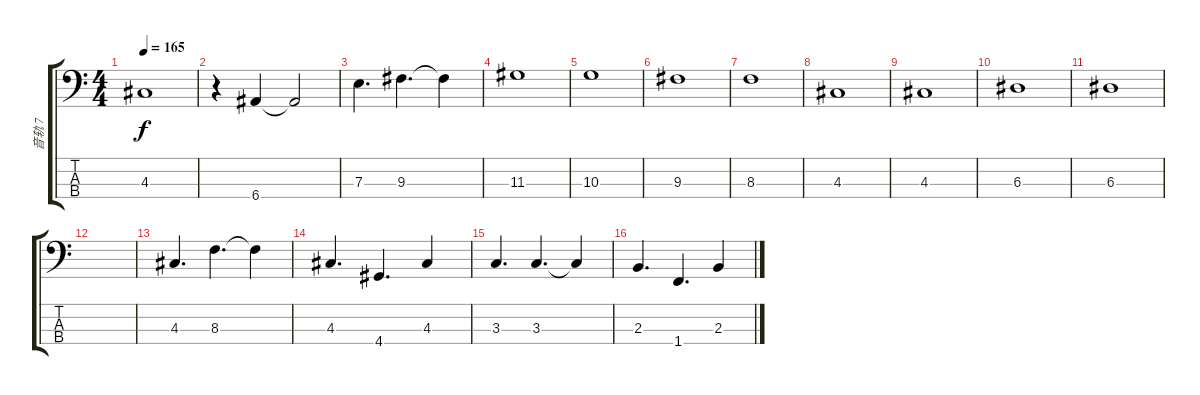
\track ("音轨 7" "音轨 7") {instrument electricbassfinger}
\staff {score tabs}
\tuning (G2 D2 A1 E1) {hide}
\ts (4 4)
\tempo 165
\clef f4
\ks c
4.3.1{dy f} |
r.4 6.4.4 6.4{t}.2 |
7.3.4{d} 9.3.4{d} 9.3{t}.4 |
11.3.1 |
10.3.1 |
9.3.1 |
8.3.1 |
4.3.1 |
4.3.1 |
6.3.1 |
6.3.1 |
|
4.3.4{d} 8.3.4{d} 8.3{t}.4 |
4.3.4{d} 4.4.4{d} 4.3.4 |
3.3.4{d} 3.3.4{d} 3.3{t}.4 |
2.3.4{d} 1.4.4{d} 2.3.4
